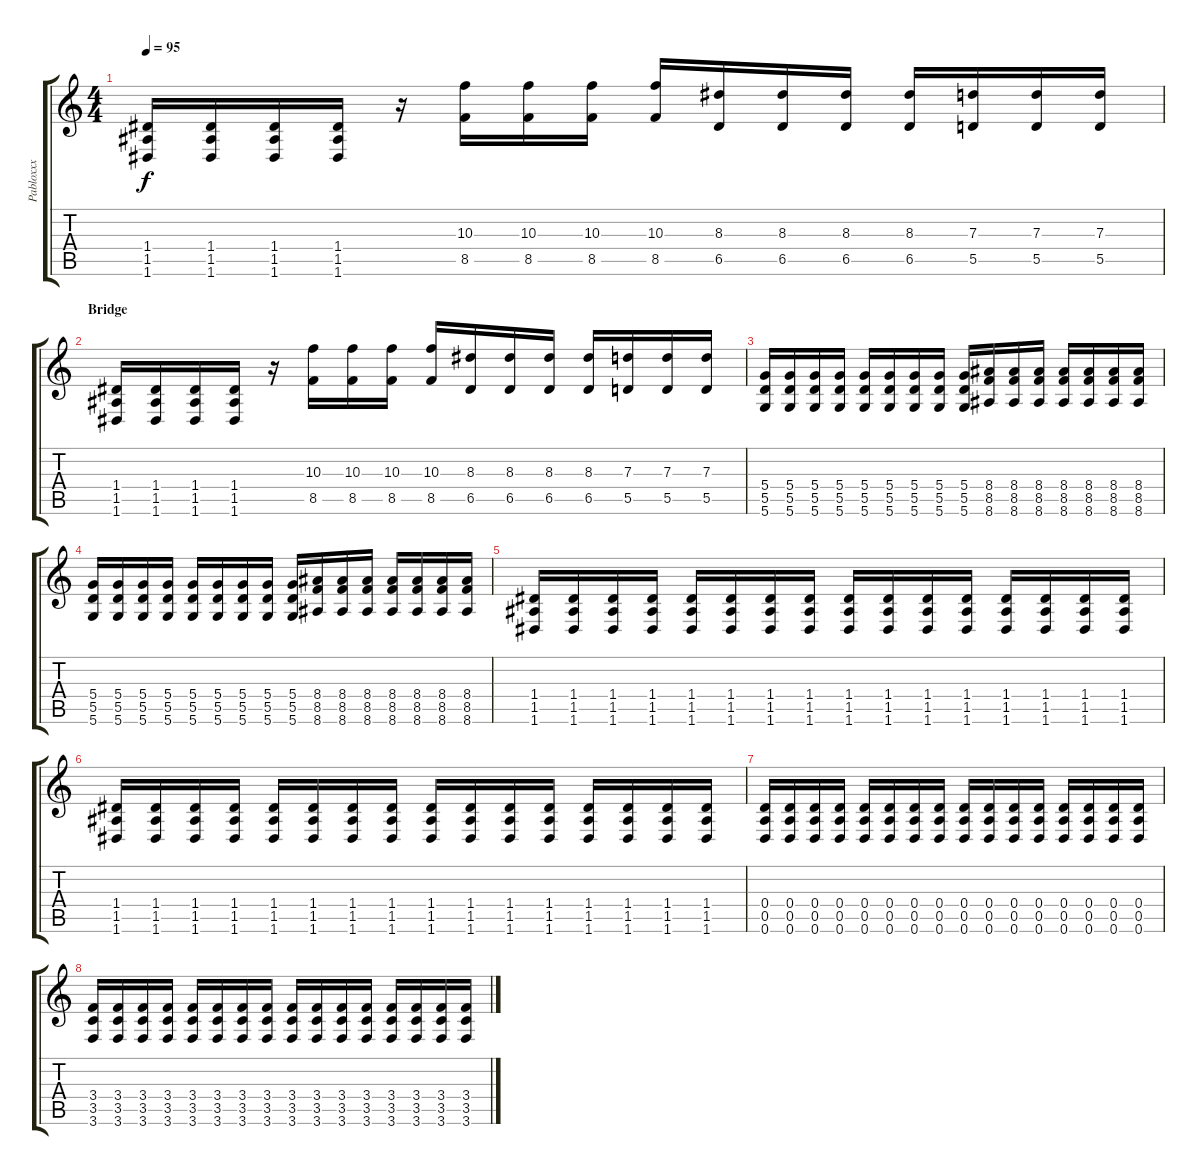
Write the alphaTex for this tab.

\track ("Pabloxxx" "Pabloxxx") {instrument distortionguitar}
\staff {score tabs}
\tuning (E4 B3 G3 D3 A2 D2) {hide}
\ts (4 4)
\tempo 95
\clef g2
\ks c
(1.4 1.5 1.6).16{dy f} (1.4 1.5 1.6).16 (1.4 1.5 1.6).16 (1.4 1.5 1.6).16 r.16 (10.3 8.5).16 (10.3 8.5).16 (10.3 8.5).16 (10.3 8.5).16 (8.3 6.5).16 (8.3 6.5).16 (8.3 6.5).16 (8.3 6.5).16 (7.3 5.5).16 (7.3 5.5).16 (7.3 5.5).16 |
\section ("" "Bridge")
(1.4 1.5 1.6).16 (1.4 1.5 1.6).16 (1.4 1.5 1.6).16 (1.4 1.5 1.6).16 r.16 (10.3 8.5).16 (10.3 8.5).16 (10.3 8.5).16 (10.3 8.5).16 (8.3 6.5).16 (8.3 6.5).16 (8.3 6.5).16 (8.3 6.5).16 (7.3 5.5).16 (7.3 5.5).16 (7.3 5.5).16 |
(5.4 5.5 5.6).16 (5.4 5.5 5.6).16 (5.4 5.5 5.6).16 (5.4 5.5 5.6).16 (5.4 5.5 5.6).16 (5.4 5.5 5.6).16 (5.4 5.5 5.6).16 (5.4 5.5 5.6).16 (5.4 5.5 5.6).16 (8.4 8.5 8.6).16 (8.4 8.5 8.6).16 (8.4 8.5 8.6).16 (8.4 8.5 8.6).16 (8.4 8.5 8.6).16 (8.4 8.5 8.6).16 (8.4 8.5 8.6).16 |
(5.4 5.5 5.6).16 (5.4 5.5 5.6).16 (5.4 5.5 5.6).16 (5.4 5.5 5.6).16 (5.4 5.5 5.6).16 (5.4 5.5 5.6).16 (5.4 5.5 5.6).16 (5.4 5.5 5.6).16 (5.4 5.5 5.6).16 (8.4 8.5 8.6).16 (8.4 8.5 8.6).16 (8.4 8.5 8.6).16 (8.4 8.5 8.6).16 (8.4 8.5 8.6).16 (8.4 8.5 8.6).16 (8.4 8.5 8.6).16 |
(1.4 1.5 1.6).16 (1.4 1.5 1.6).16 (1.4 1.5 1.6).16 (1.4 1.5 1.6).16 (1.4 1.5 1.6).16 (1.4 1.5 1.6).16 (1.4 1.5 1.6).16 (1.4 1.5 1.6).16 (1.4 1.5 1.6).16 (1.4 1.5 1.6).16 (1.4 1.5 1.6).16 (1.4 1.5 1.6).16 (1.4 1.5 1.6).16 (1.4 1.5 1.6).16 (1.4 1.5 1.6).16 (1.4 1.5 1.6).16 |
(1.4 1.5 1.6).16 (1.4 1.5 1.6).16 (1.4 1.5 1.6).16 (1.4 1.5 1.6).16 (1.4 1.5 1.6).16 (1.4 1.5 1.6).16 (1.4 1.5 1.6).16 (1.4 1.5 1.6).16 (1.4 1.5 1.6).16 (1.4 1.5 1.6).16 (1.4 1.5 1.6).16 (1.4 1.5 1.6).16 (1.4 1.5 1.6).16 (1.4 1.5 1.6).16 (1.4 1.5 1.6).16 (1.4 1.5 1.6).16 |
(0.4 0.5 0.6).16{instrument electricguitarmuted} (0.4 0.5 0.6).16 (0.4 0.5 0.6).16 (0.4 0.5 0.6).16 (0.4 0.5 0.6).16 (0.4 0.5 0.6).16 (0.4 0.5 0.6).16 (0.4 0.5 0.6).16 (0.4 0.5 0.6).16 (0.4 0.5 0.6).16 (0.4 0.5 0.6).16 (0.4 0.5 0.6).16 (0.4 0.5 0.6).16 (0.4 0.5 0.6).16 (0.4 0.5 0.6).16 (0.4 0.5 0.6).16 |
(3.4 3.5 3.6).16{instrument distortionguitar} (3.4 3.5 3.6).16 (3.4 3.5 3.6).16 (3.4 3.5 3.6).16 (3.4 3.5 3.6).16 (3.4 3.5 3.6).16 (3.4 3.5 3.6).16 (3.4 3.5 3.6).16 (3.4 3.5 3.6).16 (3.4 3.5 3.6).16 (3.4 3.5 3.6).16 (3.4 3.5 3.6).16 (3.4 3.5 3.6).16 (3.4 3.5 3.6).16 (3.4 3.5 3.6).16 (3.4 3.5 3.6).16
